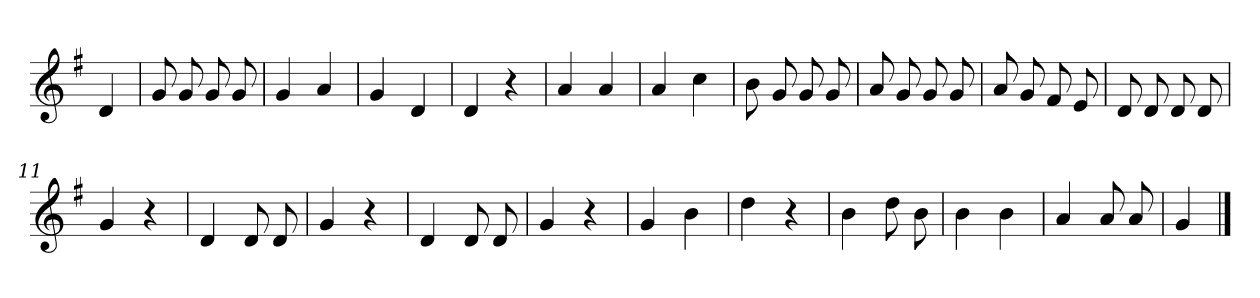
**kern
*part1
*staff1
*clefG2
*k[f#]
*G:
=
4d
=1
8g
8g
8g
8g
=2
4g
4a
=3
4g
4d
=4
4d
4r
=5
4a
4a
=6
4a
4cc
=7
8b
8g
8g
8g
=8
8a
8g
8g
8g
=9
8a
8g
8f#
8e
=10
8d
8d
8d
8d
=11
4g
4r
=12
4d
8d
8d
=13
4g
4r
=14
4d
8d
8d
=15
4g
4r
=16
4g
4b
=17
4dd
4r
=18
4b
8dd
8b
=19
4b
4b
=20
4a
8a
8a
=21
4g
==
*-
